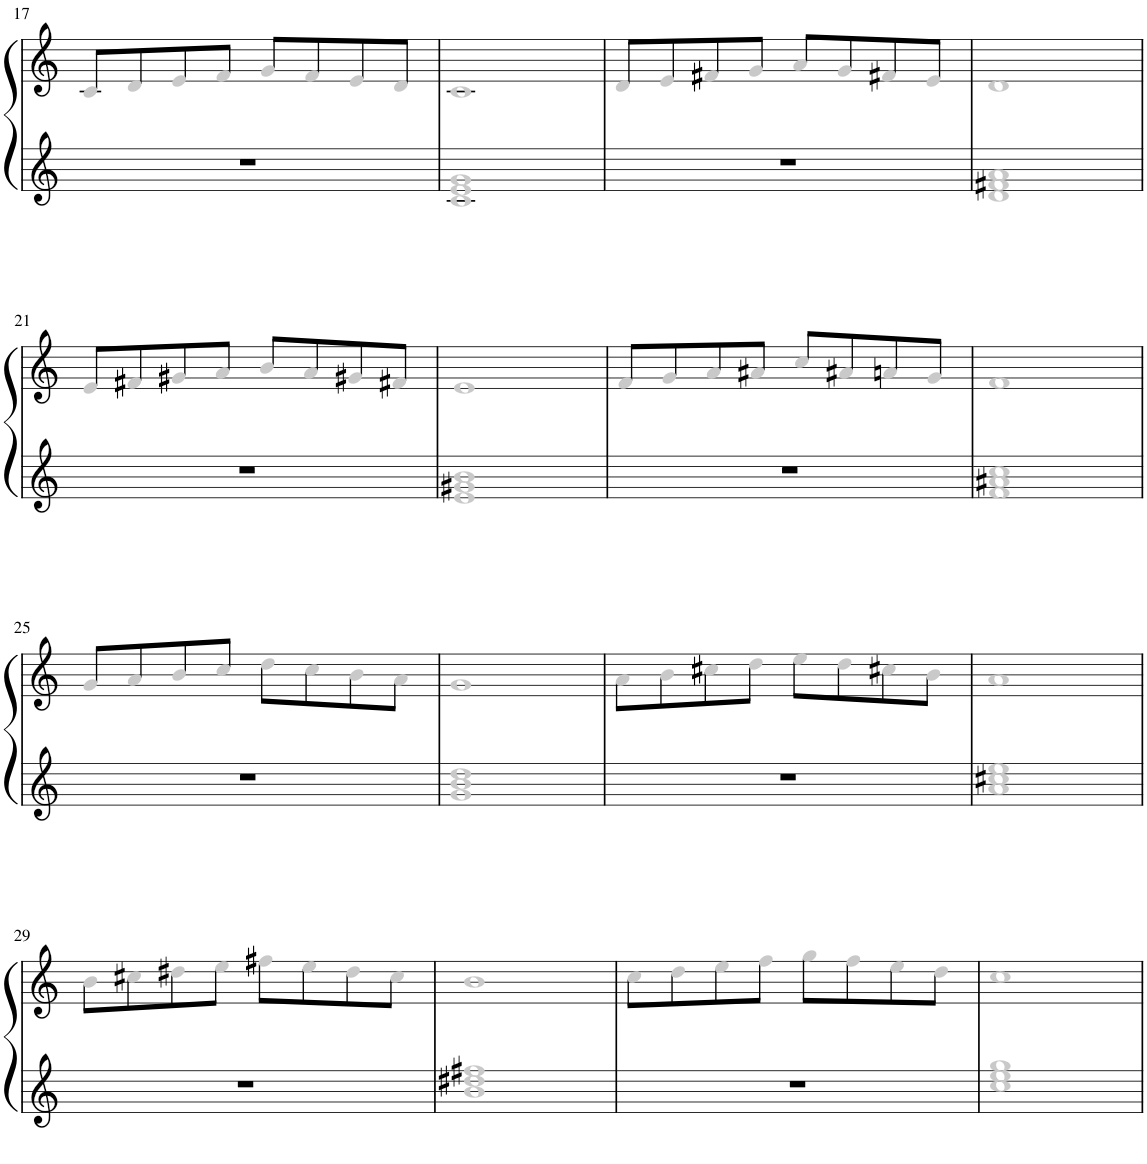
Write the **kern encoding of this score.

**kern	**kern
*part1	*part1
*staff2	*staff1
*I"Piano	*
*I'Pia.	*
!!LO:PB:g=z
*clefG2	*clefG2
*k[]	*k[]
*M4/4	*M4/4
=17	=17
1r	8ci/L
.	8di/
.	8ei/
.	8fi/J
.	8gi/L
.	8fi/
.	8ei/
.	8di/J
=18	=18
1ci 1ei 1gi	1ci
=19	=19
1r	8di/L
.	8ei/
.	8f#Xi/
.	8gi/J
.	8ai/L
.	8gi/
.	8f#Xi/
.	8ei/J
=20	=20
1di 1f#Xi 1ai	1di
!!LO:LB:g=z
=21	=21
1r	8ei/L
.	8f#Xi/
.	8g#Xi/
.	8ai/J
.	8bi/L
.	8ai/
.	8g#Xi/
.	8f#Xi/J
=22	=22
1ei 1g#Xi 1bi	1ei
=23	=23
1r	8fi/L
.	8gi/
.	8ai/
.	8a#Xi/J
.	8cci/L
.	8a#Xi/
.	8ani/
.	8gi/J
=24	=24
1fi 1a#Xi 1cci	1fi
!!LO:LB:g=z
=25	=25
1r	8gi/L
.	8ai/
.	8bi/
.	8cci/J
.	8ddi\L
.	8cci\
.	8bi\
.	8ai\J
=26	=26
1gi 1bi 1ddi	1gi
=27	=27
1r	8ai\L
.	8bi\
.	8cc#Xi\
.	8ddi\J
.	8eei\L
.	8ddi\
.	8cc#Xi\
.	8bi\J
=28	=28
1ai 1cc#Xi 1eei	1ai
!!LO:LB:g=z
=29	=29
1r	8bi\L
.	8cc#Xi\
.	8dd#Xi\
.	8eei\J
.	8ff#Xi\L
.	8eei\
.	8dd#i\
.	8cc#i\J
=30	=30
1bi 1dd#Xi 1ff#Xi	1bi
=31	=31
1r	8cci\L
.	8ddi\
.	8eei\
.	8ffi\J
.	8ggi\L
.	8ffi\
.	8eei\
.	8ddi\J
=32	=32
1cci 1eei 1ggi	1cci
=	=
*-	*-
